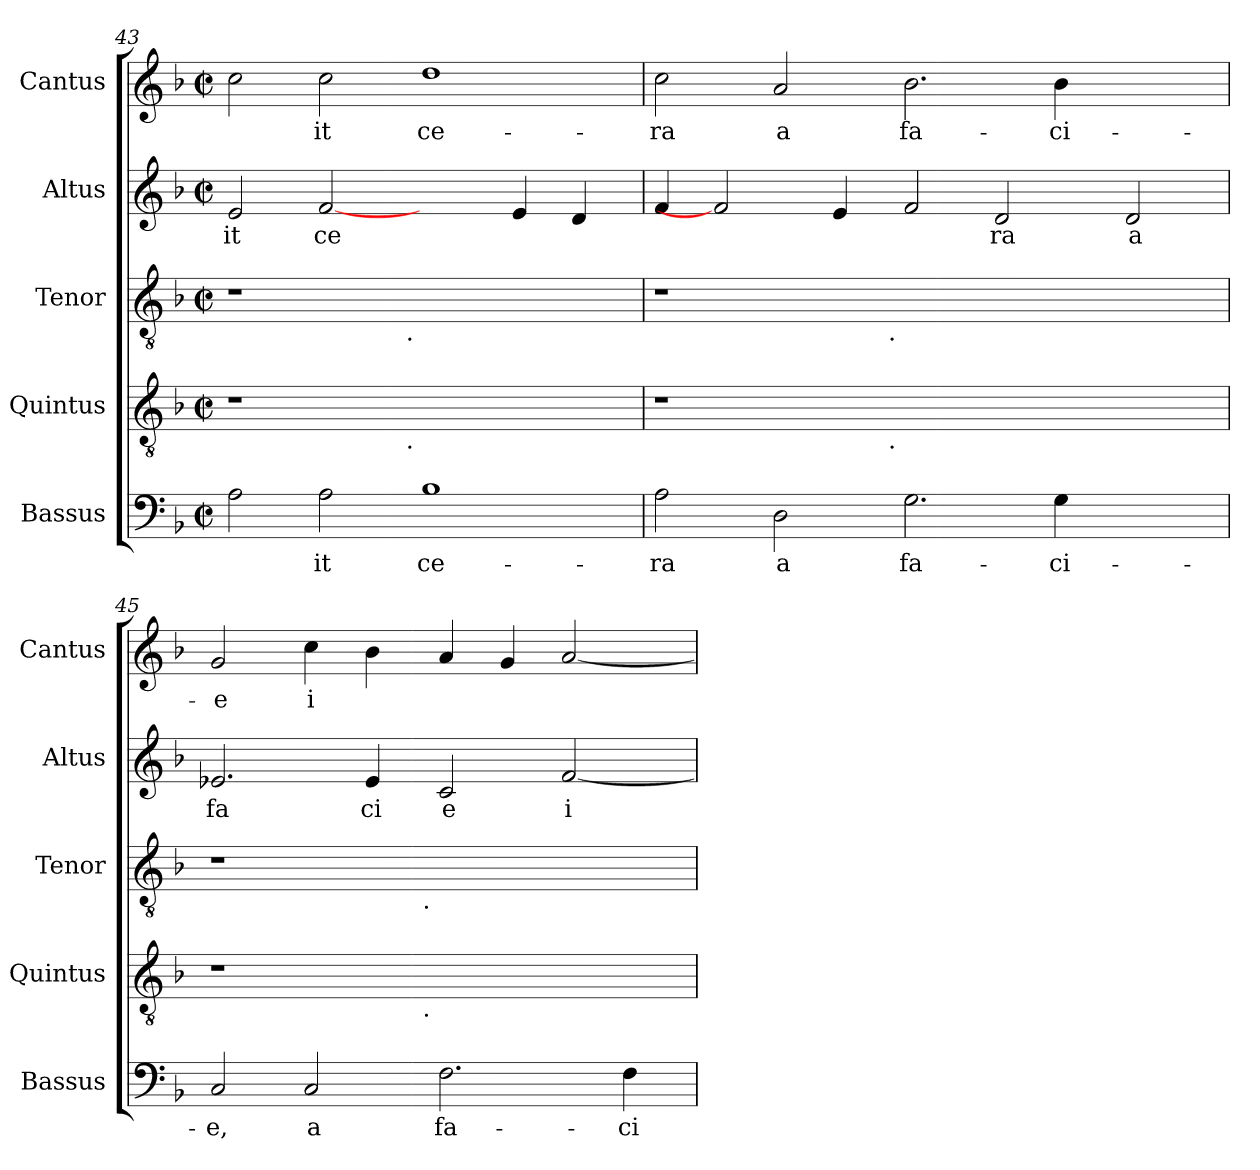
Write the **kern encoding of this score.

**kern	**text	**kern	**kern	**kern	**text	**kern	**text
*part5	*part5	*part4	*part3	*part2	*part2	*part1	*part1
*staff5	*staff5	*staff4	*staff3	*staff2	*staff2	*staff1	*staff1
*I"Bassus	*	*I"Quintus	*I"Tenor	*I"Altus	*	*I"Cantus	*
*I'Bassus	*	*I'Quintus	*I'Tenor	*I'Altus	*	*I'Cantus	*
*clefF4	*	*clefGv2	*clefGv2	*clefG2	*	*clefG2	*
*k[b-]	*	*k[b-]	*k[b-]	*k[b-]	*	*k[b-]	*
*F:	*	*F:	*F:	*F:	*	*F:	*
*M2/2	*	*M2/2	*M2/2	*M2/2	*	*M2/2	*
*met(c|)	*	*met(c|)	*met(c|)	*met(c|)	*	*met(c|)	*
=43	=43	=43	=43	=43	=43	=43	=43
!	!LO:LY:b:cj	!	!	!	!LO:LY:b:cj	!	!LO:LY:b:cj
*	*	*^	*^	*	*	*	*
2A\	--	1r	2ryy	1r	2ryy	2e/	it	2cc\	--
!	!LO:LY:b:cj	!	!	!	!	!	!LO:LY:b:cj	!	!LO:LY:b:cj
2A\	-it	.	4...ryy	.	4...ryy	[2f	ce	2cc\	-it
!	!	!	!	!	!LO:TX:b:t=.	!	!	!	!
!	!	!	!LO:TX:b:t=.	!	!	!	!	!	!
.	.	.	1ryy	.	1ryy	.	.	.	.
!	!LO:LY:b:cj	!	!	!	!	!	!	!	!LO:LY:b:cj
1B-	ce-	1ryy	.	1ryy	.	2ryy	.	1dd	ce-
!	!	!	!	!	!	!	!LO:LY:b:cj	!	!
.	.	.	.	.	.	4e/	.	.	.
!	!	!	!	!	!	!	!LO:LY:b:cj	!	!
.	.	.	.	.	.	4d/	.	.	.
.	.	.	32ryy	.	32ryy	.	.	.	.
=44	=44	=44	=44	=44	=44	=44	=44	=44	=44
!	!LO:LY:b:cj	!	!	!	!	!	!LO:LY:b:cj	!	!LO:LY:b:cj
2A\	-ra	1r	2ryy	1r	2ryy	4f/	.	2cc\	-ra
.	.	.	.	.	.	2f]	.	.	.
!	!LO:LY:b:cj	!	!	!	!	!	!	!	!LO:LY:b:cj
2D\	a	.	4...ryy	.	4...ryy	.	.	2a/	a
!	!	!	!	!	!	!	!LO:LY:b:cj	!	!
.	.	.	.	.	.	4e/	.	.	.
!	!	!	!	!	!LO:TX:b:t=.	!	!	!	!
!	!	!	!LO:TX:b:t=.	!	!	!	!	!	!
.	.	.	1ryy	.	1ryy	.	.	.	.
!	!LO:LY:b:cj	!	!	!	!	!	!LO:LY:b:cj	!	!LO:LY:b:cj
2.G\	fa-	1.ryy	.	1.ryy	.	2f/	.	2.b-\	fa-
!	!	!	!	!	!	!	!LO:LY:b:cj	!	!
.	.	.	.	.	.	2d/	ra	.	.
!	!LO:LY:b:cj	!	!	!	!	!	!	!	!LO:LY:b:cj
4G\	-ci-	.	.	.	.	.	.	4b-\	-ci-
.	.	.	2ryy	.	2ryy	.	.	.	.
!	!	!	!	!	!	!	!LO:LY:b:cj	!	!
2ryy	.	.	.	.	.	2d/	a	2ryy	.
.	.	.	32ryy	.	32ryy	.	.	.	.
=45	=45	=45	=45	=45	=45	=45	=45	=45	=45
!	!LO:LY:b:cj	!	!	!	!	!	!LO:LY:b:cj	!	!LO:LY:b:cj
2C/	-e,	1r	2ryy	1r	2ryy	2.e-X/	fa	2g/	-e
!	!LO:LY:b:cj	!	!	!	!	!	!	!	!LO:LY:b:cj
2C/	a	.	4...ryy	.	4...ryy	.	.	4cc\	i-
!	!	!	!	!	!	!	!LO:LY:b:cj	!	!LO:LY:b:cj
.	.	.	.	.	.	4e-/	ci	4b-\	--
!	!	!	!	!	!LO:TX:b:t=.	!	!	!	!
!	!	!	!LO:TX:b:t=.	!	!	!	!	!	!
.	.	.	1ryy	.	1ryy	.	.	.	.
!	!LO:LY:b:cj	!	!	!	!	!	!LO:LY:b:cj	!	!LO:LY:b:cj
2.F\	fa-	1ryy	.	1ryy	.	2c/	e	4a/	--
!	!	!	!	!	!	!	!	!	!LO:LY:b:cj
.	.	.	.	.	.	.	.	4g/	--
!	!	!	!	!	!	!	!LO:LY:b:cj	!	!LO:LY:b:cj
.	.	.	.	.	.	[<2f/	i	[<2a/	--
!	!LO:LY:b:cj	!	!	!	!	!	!	!	!
4F\	-ci-	.	.	.	.	.	.	.	.
.	.	.	32ryy	.	32ryy	.	.	.	.
*	*	*v	*v	*	*	*	*	*	*
*	*	*	*v	*v	*	*	*	*
=	=	=	=	=	=	=	=
*-	*-	*-	*-	*-	*-	*-	*-
